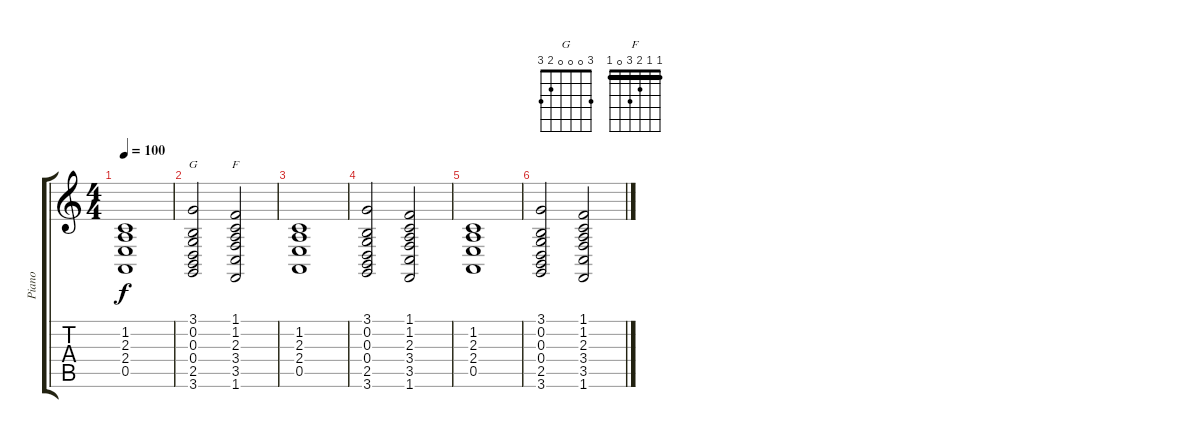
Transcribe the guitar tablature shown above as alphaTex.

\track ("Piano" "Piano") {instrument electricgrandpiano}
\staff {score tabs}
\tuning (E4 B3 G3 D3 A2 E2) {hide}
\chord ("G" 3 0 0 0 2 3)
\chord ("F" 1 1 2 3 0 1) {barre 1}
\ts (4 4)
\tempo 100
\clef g2
\ks c
(1.2 2.3 2.4 0.5).1{dy f} |
(3.1 0.2 0.3 0.4 2.5 3.6).2{ch "G"} (1.1 1.2 2.3 3.4 3.5 1.6).2{ch "F"} |
(1.2 2.3 2.4 0.5).1{volume 0} |
(3.1 0.2 0.3 0.4 2.5 3.6).2 (1.1 1.2 2.3 3.4 3.5 1.6).2 |
(1.2 2.3 2.4 0.5).1 |
(3.1 0.2 0.3 0.4 2.5 3.6).2 (1.1 1.2 2.3 3.4 3.5 1.6).2
